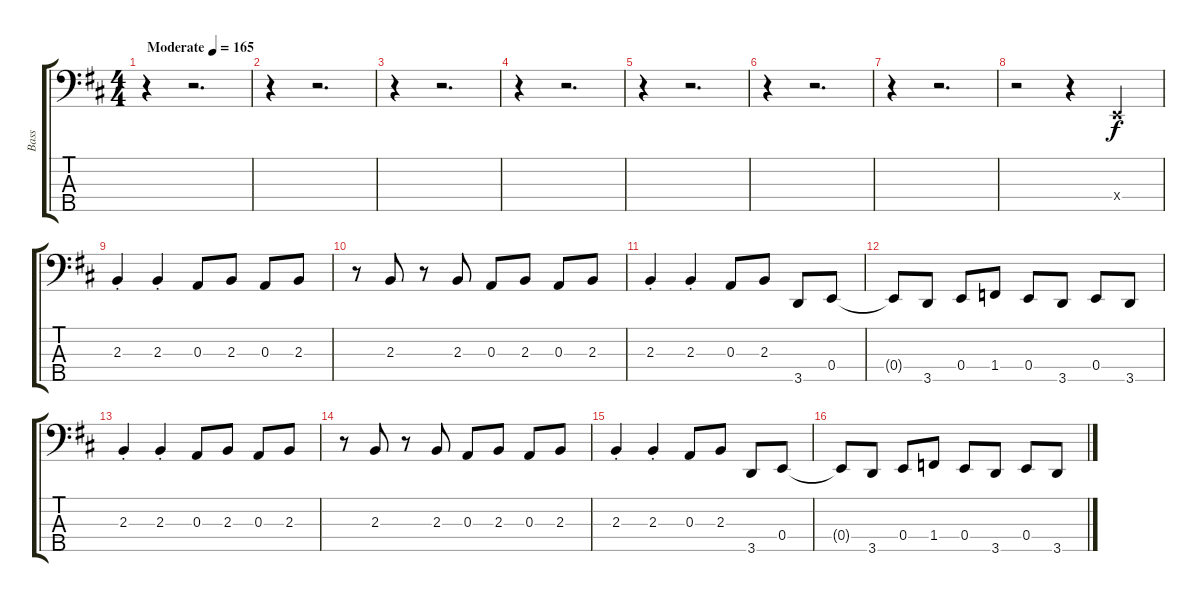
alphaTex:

\track ("Bass" "Bass") {instrument electricbassfinger}
\staff {score tabs}
\tuning (G2 D2 A1 E1 B0) {hide}
\ts (4 4)
\tempo (165 "Moderate")
\clef f4
\ks d
r.4{dy f instrument electricbassfinger} r.2{d} |
r.4 r.2{d} |
r.4 r.2{d} |
r.4 r.2{d} |
r.4 r.2{d} |
r.4 r.2{d} |
r.4 r.2{d} |
r.2 r.4 0.4{x}.4 |
2.3{st}.4 2.3{st}.4 0.3.8 2.3.8 0.3.8 2.3.8 |
r.8 2.3.8 r.8 2.3.8 0.3.8 2.3.8 0.3.8 2.3.8 |
2.3{st}.4 2.3{st}.4 0.3.8 2.3.8 3.5.8 0.4.8 |
0.4{t}.8 3.5.8 0.4.8 1.4.8 0.4.8 3.5.8 0.4.8 3.5.8 |
2.3{st}.4 2.3{st}.4 0.3.8 2.3.8 0.3.8 2.3.8 |
r.8 2.3.8 r.8 2.3.8 0.3.8 2.3.8 0.3.8 2.3.8 |
2.3{st}.4 2.3{st}.4 0.3.8 2.3.8 3.5.8 0.4.8 |
0.4{t}.8 3.5.8 0.4.8 1.4.8 0.4.8 3.5.8 0.4.8 3.5.8
